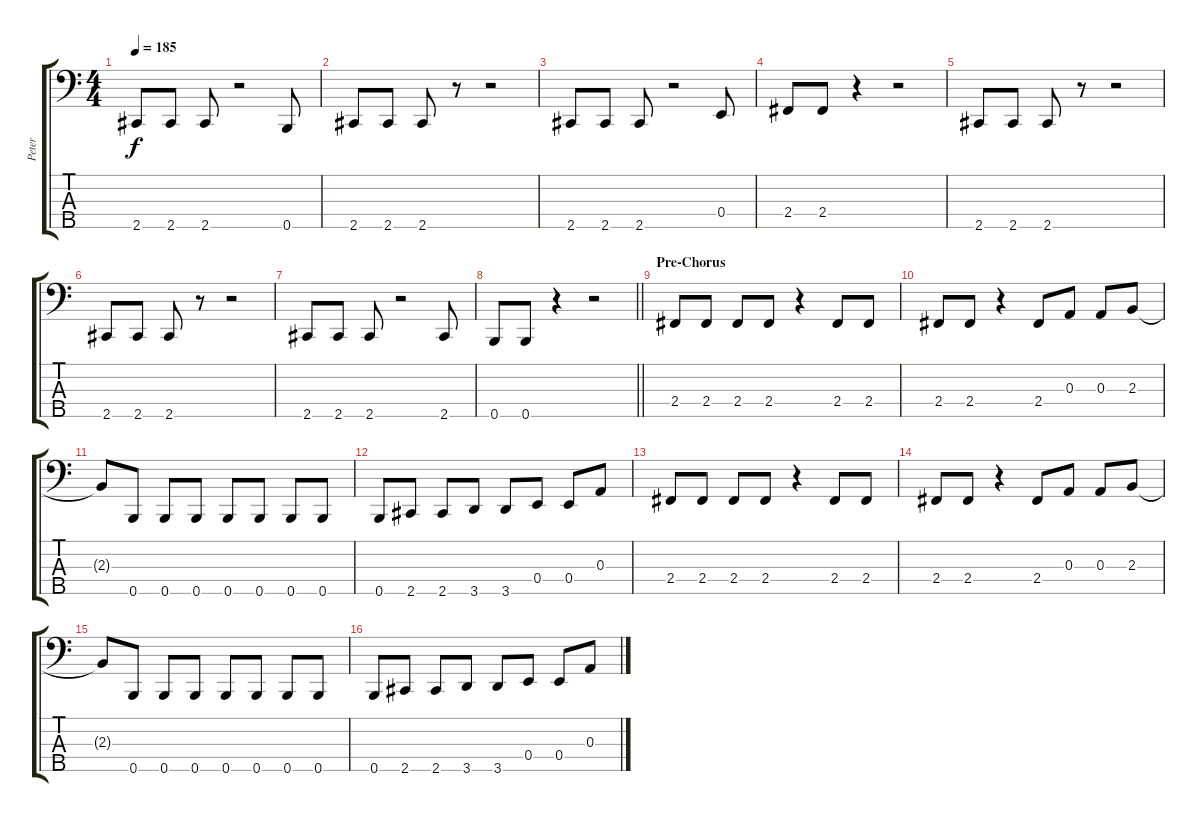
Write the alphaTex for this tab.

\track ("Peter" "Peter") {instrument electricbassfinger}
\staff {score tabs}
\tuning (G2 D2 A1 E1 B0) {hide}
\ts (4 4)
\tempo 185
\clef f4
\ks c
2.5.8{dy f} 2.5.8 2.5.8 r.2 0.5.8 |
2.5.8 2.5.8 2.5.8 r.8 r.2 |
2.5.8 2.5.8 2.5.8 r.2 0.4.8 |
2.4.8 2.4.8 r.4 r.2 |
2.5.8 2.5.8 2.5.8 r.8 r.2 |
2.5.8 2.5.8 2.5.8 r.8 r.2 |
2.5.8 2.5.8 2.5.8 r.2 2.5.8 |
\barLineRight lightlight
0.5.8 0.5.8 r.4 r.2 |
\section ("" "Pre-Chorus")
2.4.8 2.4.8 2.4.8 2.4.8 r.4 2.4.8 2.4.8 |
2.4.8 2.4.8 r.4 2.4.8 0.3.8 0.3.8 2.3.8 |
2.3{t}.8 0.5.8 0.5.8 0.5.8 0.5.8 0.5.8 0.5.8 0.5.8 |
0.5.8 2.5.8 2.5.8 3.5.8 3.5.8 0.4.8 0.4.8 0.3.8 |
2.4.8 2.4.8 2.4.8 2.4.8 r.4 2.4.8 2.4.8 |
2.4.8 2.4.8 r.4 2.4.8 0.3.8 0.3.8 2.3.8 |
2.3{t}.8 0.5.8 0.5.8 0.5.8 0.5.8 0.5.8 0.5.8 0.5.8 |
0.5.8 2.5.8 2.5.8 3.5.8 3.5.8 0.4.8 0.4.8 0.3.8
